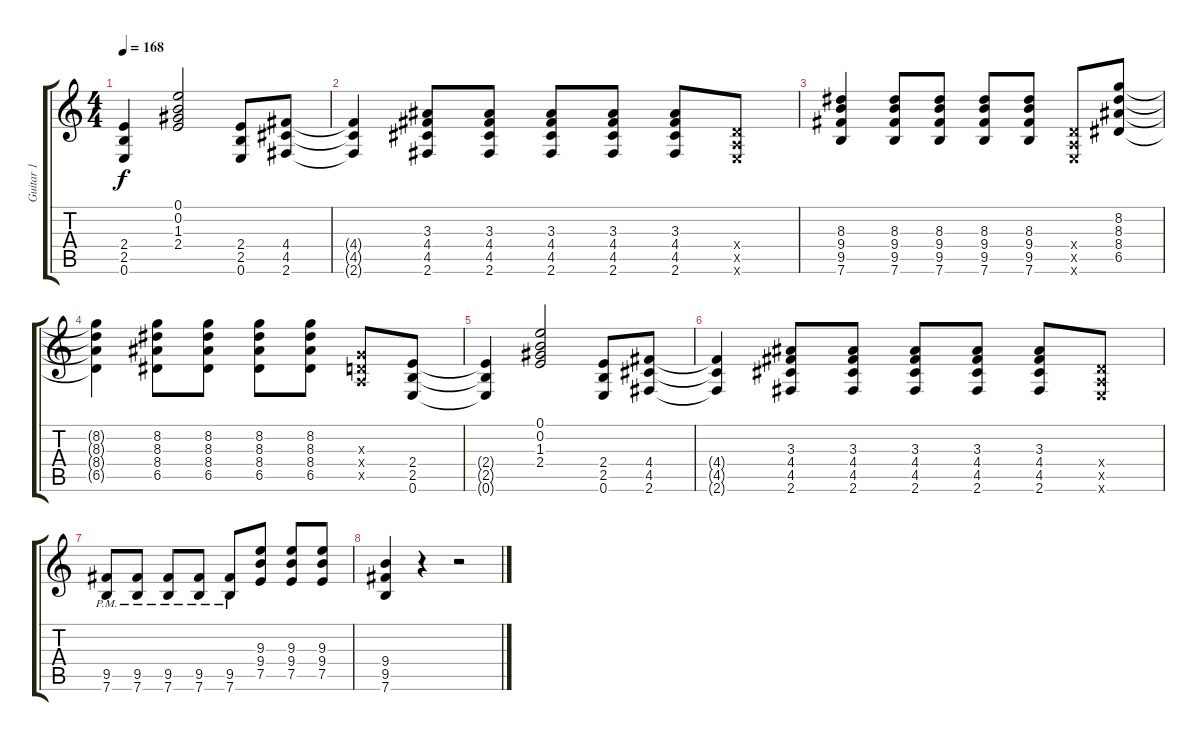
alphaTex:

\track ("Guitar 1" "Guitar 1") {instrument overdrivenguitar}
\staff {score tabs}
\tuning (E4 B3 G3 D3 A2 E2) {hide}
\ts (4 4)
\tempo 168
\clef g2
\ks c
(2.4{t} 2.5{t} 0.6{t}).4{dy f} (0.1 0.2 1.3 2.4).2 (2.4 2.5 0.6).8 (4.4 4.5 2.6).8 |
(4.4{t} 4.5{t} 2.6{t}).4 (3.3 4.4 4.5 2.6).8 (3.3 4.4 4.5 2.6).8 (3.3 4.4 4.5 2.6).8 (3.3 4.4 4.5 2.6).8 (3.3 4.4 4.5 2.6).8 (0.4{x} 0.5{x} 0.6{x}).8 |
(8.3 9.4 9.5 7.6).4 (8.3 9.4 9.5 7.6).8 (8.3 9.4 9.5 7.6).8 (8.3 9.4 9.5 7.6).8 (8.3 9.4 9.5 7.6).8 (0.4{x} 0.5{x} 0.6{x}).8 (8.2 8.3 8.4 6.5).8 |
(8.2{t} 8.3{t} 8.4{t} 6.5{t}).4 (8.2 8.3 8.4 6.5).8 (8.2 8.3 8.4 6.5).8 (8.2 8.3 8.4 6.5).8 (8.2 8.3 8.4 6.5).8 (0.3{x} 0.4{x} 0.5{x}).8 (2.4 2.5 0.6).8 |
(2.4{t} 2.5{t} 0.6{t}).4 (0.1 0.2 1.3 2.4).2 (2.4 2.5 0.6).8 (4.4 4.5 2.6).8 |
(4.4{t} 4.5{t} 2.6{t}).4 (3.3 4.4 4.5 2.6).8 (3.3 4.4 4.5 2.6).8 (3.3 4.4 4.5 2.6).8 (3.3 4.4 4.5 2.6).8 (3.3 4.4 4.5 2.6).8 (0.4{x} 0.5{x} 0.6{x}).8 |
(9.5{pm} 7.6{pm}).8 (9.5{pm} 7.6{pm}).8 (9.5{pm} 7.6{pm}).8 (9.5{pm} 7.6{pm}).8 (9.5{pm} 7.6{pm}).8 (9.3 9.4 7.5).8 (9.3 9.4 7.5).8 (9.3 9.4 7.5).8 |
(9.4 9.5 7.6).4 r.4 r.2
